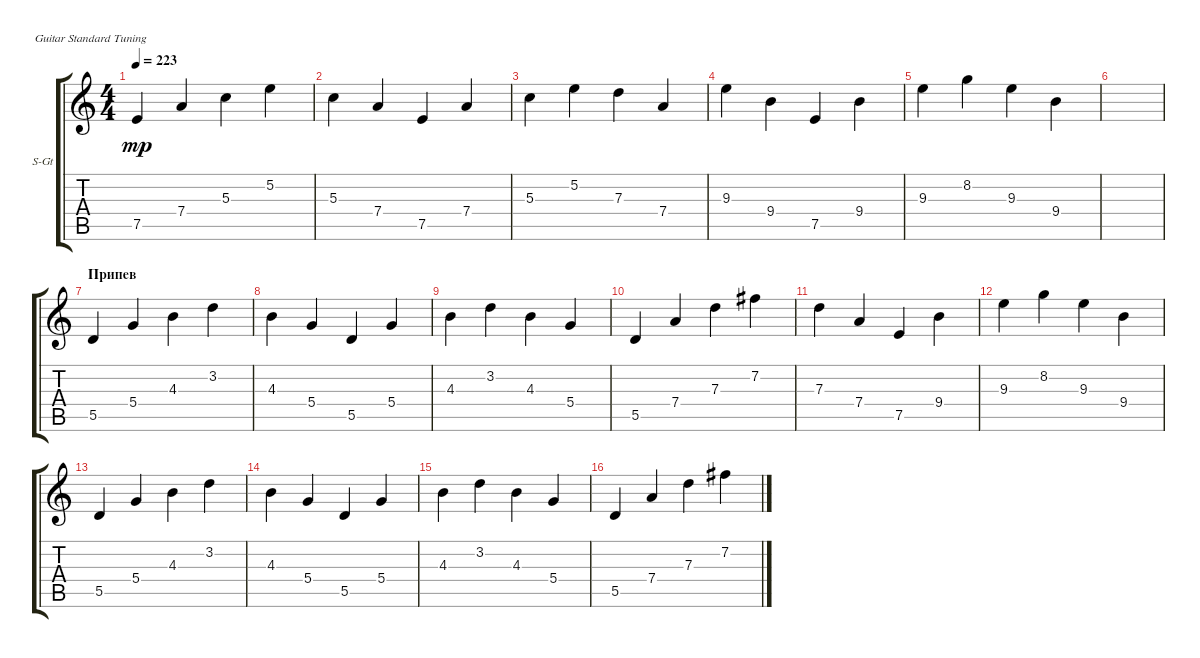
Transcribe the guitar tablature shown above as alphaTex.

\defaultSystemsLayout 4
\bracketExtendMode groupsimilarinstruments
\firstSystemTrackNameOrientation horizontal
\otherSystemsTrackNameOrientation horizontal
\track ("Steel Guitar" "S-Gt") {mute instrument acousticguitarsteel}
\staff {score tabs}
\tuning (E4 B3 G3 D3 A2 E2)
\ts (4 4)
\tempo 223
\clef g2
\ks c
7.5.4{dy mp} 7.4.4 5.3.4 5.2.4 |
5.3.4 7.4.4 7.5.4 7.4.4 |
5.3.4 5.2.4 7.3.4 7.4.4 |
9.3.4 9.4.4 7.5.4 9.4.4 |
9.3.4 8.2.4 9.3.4 9.4.4 |
|
\section ("" "Припев")
5.5.4 5.4.4 4.3.4 3.2.4 |
4.3.4 5.4.4 5.5.4 5.4.4 |
4.3.4 3.2.4 4.3.4 5.4.4 |
5.5.4 7.4.4 7.3.4 7.2.4 |
7.3.4 7.4.4 7.5.4 9.4.4 |
9.3.4 8.2.4 9.3.4 9.4.4 |
5.5.4 5.4.4 4.3.4 3.2.4 |
4.3.4 5.4.4 5.5.4 5.4.4 |
4.3.4 3.2.4 4.3.4 5.4.4 |
5.5.4 7.4.4 7.3.4 7.2.4
